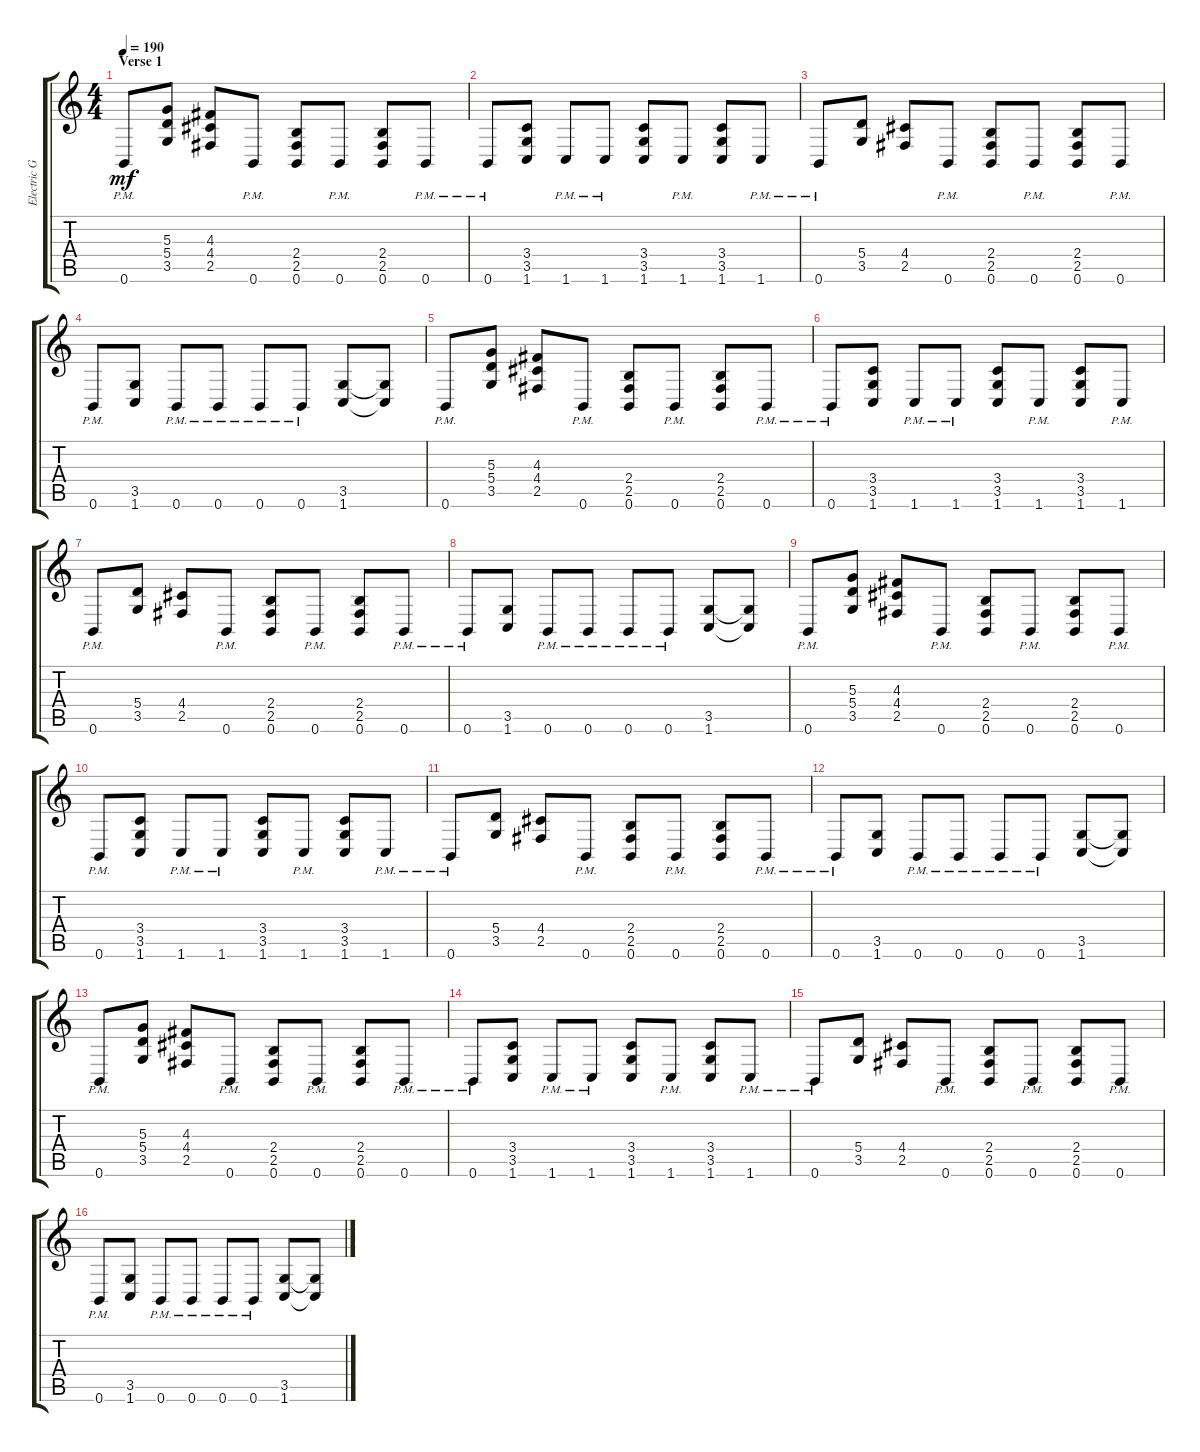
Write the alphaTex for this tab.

\track ("Electric Guitar" "Electric G") {instrument distortionguitar}
\staff {score tabs}
\tuning (B3 Gb3 D3 A2 E2 B1) {hide}
\ts (4 4)
\section ("" "Verse 1")
\tempo 190
\clef g2
\ks c
0.6{pm}.8{dy mf} (5.3 5.4 3.5).8 (4.3 4.4 2.5).8 0.6{pm}.8 (2.4 2.5 0.6).8 0.6{pm}.8 (2.4 2.5 0.6).8 0.6{pm}.8 |
0.6{pm}.8 (3.4 3.5 1.6).8 1.6{pm}.8 1.6{pm}.8 (3.4 3.5 1.6).8 1.6{pm}.8 (3.4 3.5 1.6).8 1.6{pm}.8 |
0.6{pm}.8 (5.4 3.5).8 (4.4 2.5).8 0.6{pm}.8 (2.4 2.5 0.6).8 0.6{pm}.8 (2.4 2.5 0.6).8 0.6{pm}.8 |
0.6{pm}.8 (3.5 1.6).8 0.6{pm}.8 0.6{pm}.8 0.6{pm}.8 0.6{pm}.8 (3.5 1.6).8 (3.5{t} 1.6{t}).8 |
0.6{pm}.8 (5.3 5.4 3.5).8 (4.3 4.4 2.5).8 0.6{pm}.8 (2.4 2.5 0.6).8 0.6{pm}.8 (2.4 2.5 0.6).8 0.6{pm}.8 |
0.6{pm}.8 (3.4 3.5 1.6).8 1.6{pm}.8 1.6{pm}.8 (3.4 3.5 1.6).8 1.6{pm}.8 (3.4 3.5 1.6).8 1.6{pm}.8 |
0.6{pm}.8 (5.4 3.5).8 (4.4 2.5).8 0.6{pm}.8 (2.4 2.5 0.6).8 0.6{pm}.8 (2.4 2.5 0.6).8 0.6{pm}.8 |
0.6{pm}.8 (3.5 1.6).8 0.6{pm}.8 0.6{pm}.8 0.6{pm}.8 0.6{pm}.8 (3.5 1.6).8 (3.5{t} 1.6{t}).8 |
0.6{pm}.8 (5.3 5.4 3.5).8 (4.3 4.4 2.5).8 0.6{pm}.8 (2.4 2.5 0.6).8 0.6{pm}.8 (2.4 2.5 0.6).8 0.6{pm}.8 |
0.6{pm}.8 (3.4 3.5 1.6).8 1.6{pm}.8 1.6{pm}.8 (3.4 3.5 1.6).8 1.6{pm}.8 (3.4 3.5 1.6).8 1.6{pm}.8 |
0.6{pm}.8 (5.4 3.5).8 (4.4 2.5).8 0.6{pm}.8 (2.4 2.5 0.6).8 0.6{pm}.8 (2.4 2.5 0.6).8 0.6{pm}.8 |
0.6{pm}.8 (3.5 1.6).8 0.6{pm}.8 0.6{pm}.8 0.6{pm}.8 0.6{pm}.8 (3.5 1.6).8 (3.5{t} 1.6{t}).8 |
0.6{pm}.8 (5.3 5.4 3.5).8 (4.3 4.4 2.5).8 0.6{pm}.8 (2.4 2.5 0.6).8 0.6{pm}.8 (2.4 2.5 0.6).8 0.6{pm}.8 |
0.6{pm}.8 (3.4 3.5 1.6).8 1.6{pm}.8 1.6{pm}.8 (3.4 3.5 1.6).8 1.6{pm}.8 (3.4 3.5 1.6).8 1.6{pm}.8 |
0.6{pm}.8 (5.4 3.5).8 (4.4 2.5).8 0.6{pm}.8 (2.4 2.5 0.6).8 0.6{pm}.8 (2.4 2.5 0.6).8 0.6{pm}.8 |
0.6{pm}.8 (3.5 1.6).8 0.6{pm}.8 0.6{pm}.8 0.6{pm}.8 0.6{pm}.8 (3.5 1.6).8 (3.5{t} 1.6{t}).8
